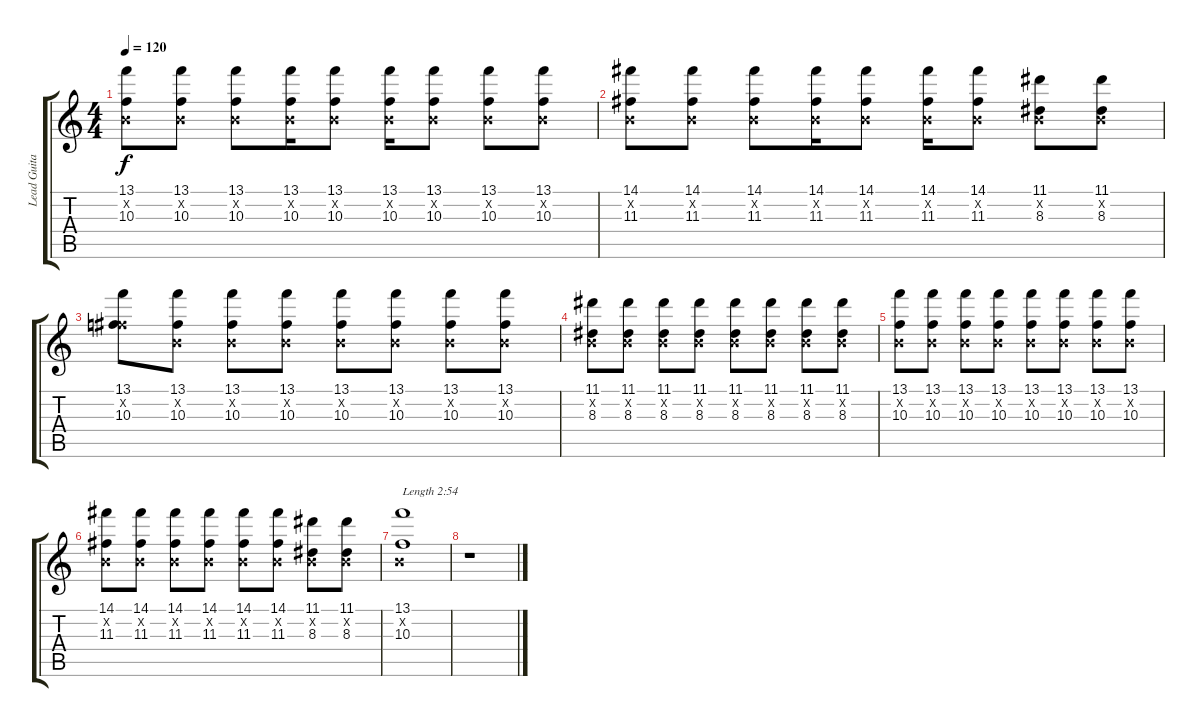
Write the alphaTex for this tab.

\track ("Lead Guitar" "Lead Guita") {instrument overdrivenguitar}
\staff {score tabs}
\tuning (E4 B3 G3 D3 A2 E2) {hide}
\ts (4 4)
\tempo 120
\clef g2
\ks c
(13.1 0.2{x} 10.3).8{dy f} (13.1 0.2{x} 10.3).8 (13.1 0.2{x} 10.3).8 (13.1 0.2{x} 10.3).16 (13.1 0.2{x} 10.3).8 (13.1 0.2{x} 10.3).16 (13.1 0.2{x} 10.3).8 (13.1 0.2{x} 10.3).8 (13.1 0.2{x} 10.3).8 |
(14.1 0.2{x} 11.3).8 (14.1 0.2{x} 11.3).8 (14.1 0.2{x} 11.3).8 (14.1 0.2{x} 11.3).16 (14.1 0.2{x} 11.3).8 (14.1 0.2{x} 11.3).16 (14.1 0.2{x} 11.3).8 (11.1 0.2{x} 8.3).8 (11.1 0.2{x} 8.3).8 |
(13.1 7.2{x} 10.3).8{volume 4} (13.1 0.2{x} 10.3).8 (13.1 0.2{x} 10.3).8 (13.1 0.2{x} 10.3).8 (13.1 0.2{x} 10.3).8 (13.1 0.2{x} 10.3).8 (13.1 0.2{x} 10.3).8 (13.1 0.2{x} 10.3).8 |
(11.1 0.2{x} 8.3).8 (11.1 0.2{x} 8.3).8 (11.1 0.2{x} 8.3).8 (11.1 0.2{x} 8.3).8 (11.1 0.2{x} 8.3).8 (11.1 0.2{x} 8.3).8 (11.1 0.2{x} 8.3).8 (11.1 0.2{x} 8.3).8 |
(13.1 0.2{x} 10.3).8 (13.1 0.2{x} 10.3).8 (13.1 0.2{x} 10.3).8 (13.1 0.2{x} 10.3).8 (13.1 0.2{x} 10.3).8 (13.1 0.2{x} 10.3).8 (13.1 0.2{x} 10.3).8 (13.1 0.2{x} 10.3).8 |
(14.1 0.2{x} 11.3).8 (14.1 0.2{x} 11.3).8 (14.1 0.2{x} 11.3).8 (14.1 0.2{x} 11.3).8 (14.1 0.2{x} 11.3).8 (14.1 0.2{x} 11.3).8 (11.1 0.2{x} 8.3).8 (11.1 0.2{x} 8.3).8 |
(13.1 0.2{x} 10.3).1{txt "Length 2:54"} |
r.1
